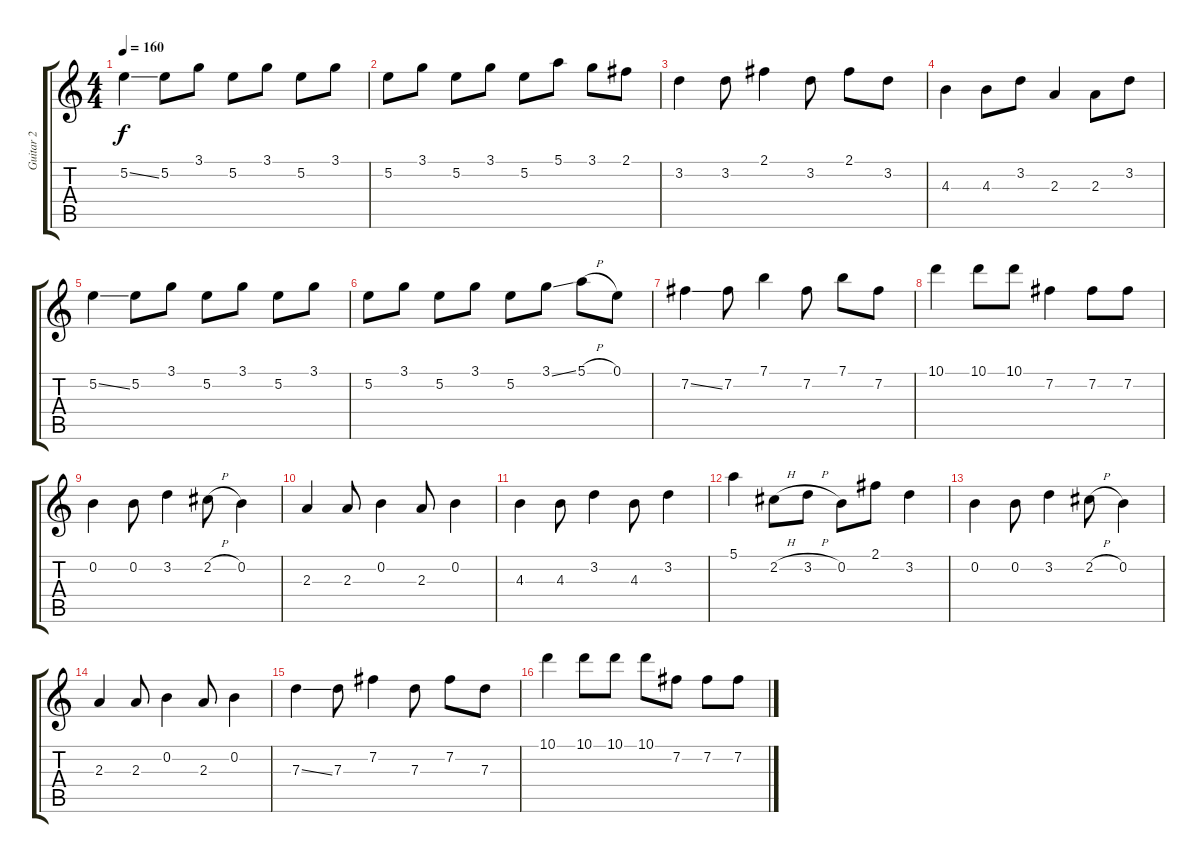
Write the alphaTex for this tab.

\track ("Guitar 2" "Guitar 2") {instrument distortionguitar}
\staff {score tabs}
\tuning (E4 B3 G3 D3 A2 E2) {hide}
\ts (4 4)
\tempo 160
\clef g2
\ks c
5.2{ss}.4{dy f} 5.2.8 3.1.8 5.2.8 3.1.8 5.2.8 3.1.8 |
5.2.8 3.1.8 5.2.8 3.1.8 5.2.8 5.1.8 3.1.8 2.1.8 |
3.2.4 3.2.8 2.1.4 3.2.8 2.1.8 3.2.8 |
4.3.4 4.3.8 3.2.8 2.3.4 2.3.8 3.2.8 |
5.2{ss}.4 5.2.8 3.1.8 5.2.8 3.1.8 5.2.8 3.1.8 |
5.2.8 3.1.8 5.2.8 3.1.8 5.2.8 3.1{ss}.8 5.1{h}.8 0.1.8 |
7.2{ss}.4 7.2.8 7.1.4 7.2.8 7.1.8 7.2.8 |
10.1.4 10.1.8 10.1.8 7.2.4 7.2.8 7.2.8 |
0.2.4 0.2.8 3.2.4 2.2{h}.8 0.2.4 |
2.3.4 2.3.8 0.2.4 2.3.8 0.2.4 |
4.3.4 4.3.8 3.2.4 4.3.8 3.2.4 |
5.1.4 2.2{h}.8 3.2{h}.8 0.2.8 2.1.8 3.2.4 |
0.2.4 0.2.8 3.2.4 2.2{h}.8 0.2.4 |
2.3.4 2.3.8 0.2.4 2.3.8 0.2.4 |
7.3{ss}.4 7.3.8 7.2.4 7.3.8 7.2.8 7.3.8 |
10.1.4 10.1.8 10.1.8 10.1.8 7.2.8 7.2.8 7.2.8
